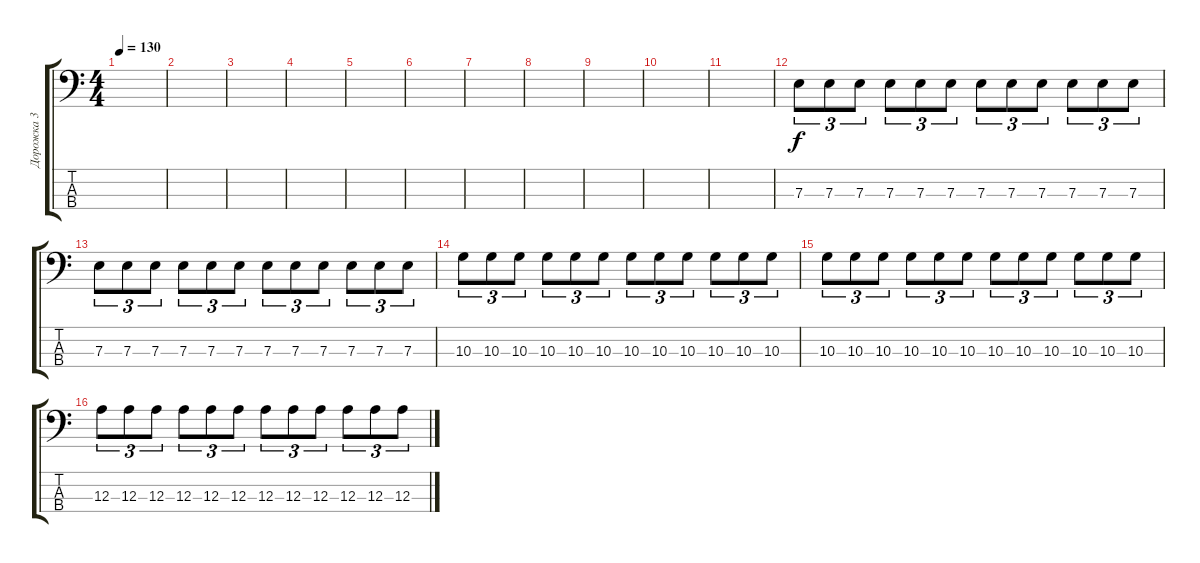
\track ("Дорожка 3" "Дорожка 3") {instrument electricbasspick}
\staff {score tabs}
\tuning (G2 D2 A1 E1) {hide}
\ts (4 4)
\tempo 130
\clef f4
\ks c
|
|
|
|
|
|
|
|
|
|
|
7.3.8{tu (3 2)} 7.3.8{tu (3 2)} 7.3.8{tu (3 2)} 7.3.8{tu (3 2)} 7.3.8{tu (3 2)} 7.3.8{tu (3 2)} 7.3.8{tu (3 2)} 7.3.8{tu (3 2)} 7.3.8{tu (3 2)} 7.3.8{tu (3 2)} 7.3.8{tu (3 2)} 7.3.8{tu (3 2)} |
7.3.8{tu (3 2)} 7.3.8{tu (3 2)} 7.3.8{tu (3 2)} 7.3.8{tu (3 2)} 7.3.8{tu (3 2)} 7.3.8{tu (3 2)} 7.3.8{tu (3 2)} 7.3.8{tu (3 2)} 7.3.8{tu (3 2)} 7.3.8{tu (3 2)} 7.3.8{tu (3 2)} 7.3.8{tu (3 2)} |
10.3.8{tu (3 2)} 10.3.8{tu (3 2)} 10.3.8{tu (3 2)} 10.3.8{tu (3 2)} 10.3.8{tu (3 2)} 10.3.8{tu (3 2)} 10.3.8{tu (3 2)} 10.3.8{tu (3 2)} 10.3.8{tu (3 2)} 10.3.8{tu (3 2)} 10.3.8{tu (3 2)} 10.3.8{tu (3 2)} |
10.3.8{tu (3 2)} 10.3.8{tu (3 2)} 10.3.8{tu (3 2)} 10.3.8{tu (3 2)} 10.3.8{tu (3 2)} 10.3.8{tu (3 2)} 10.3.8{tu (3 2)} 10.3.8{tu (3 2)} 10.3.8{tu (3 2)} 10.3.8{tu (3 2)} 10.3.8{tu (3 2)} 10.3.8{tu (3 2)} |
12.3.8{tu (3 2)} 12.3.8{tu (3 2)} 12.3.8{tu (3 2)} 12.3.8{tu (3 2)} 12.3.8{tu (3 2)} 12.3.8{tu (3 2)} 12.3.8{tu (3 2)} 12.3.8{tu (3 2)} 12.3.8{tu (3 2)} 12.3.8{tu (3 2)} 12.3.8{tu (3 2)} 12.3.8{tu (3 2)}
